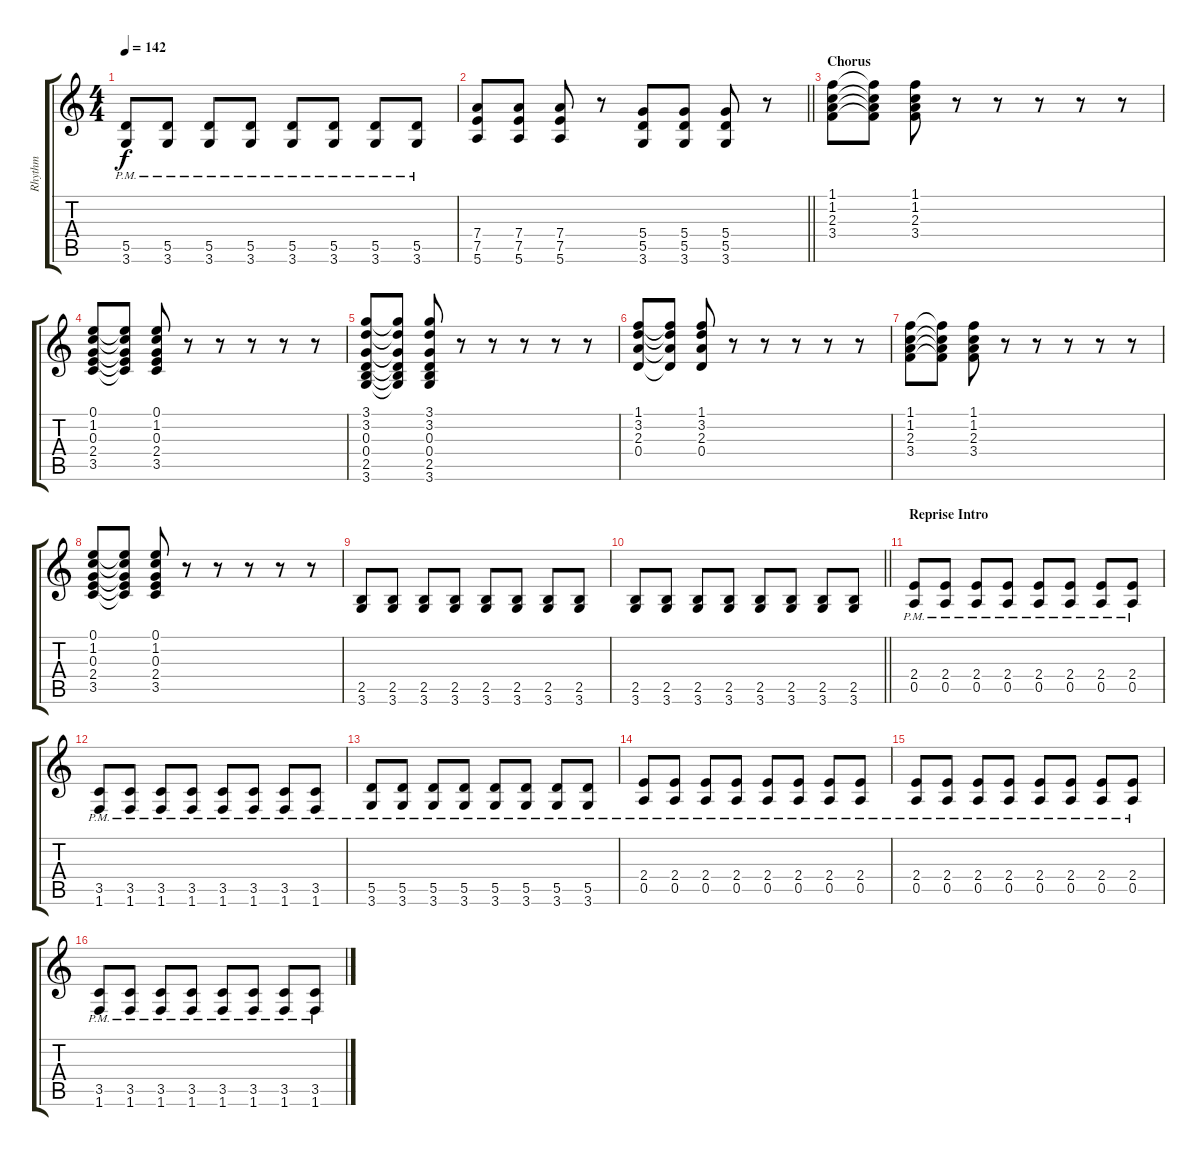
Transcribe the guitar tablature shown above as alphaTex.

\track ("Rhythm" "Rhythm") {instrument electricguitarclean}
\staff {score tabs}
\tuning (E4 B3 G3 D3 A2 E2) {hide}
\ts (4 4)
\tempo 142
\clef g2
\ks c
(5.5{pm} 3.6{pm}).8{dy f} (5.5{pm} 3.6{pm}).8 (5.5{pm} 3.6{pm}).8 (5.5{pm} 3.6{pm}).8 (5.5{pm} 3.6{pm}).8 (5.5{pm} 3.6{pm}).8 (5.5{pm} 3.6{pm}).8 (5.5{pm} 3.6{pm}).8 |
\barLineRight lightlight
(7.4 7.5 5.6).8 (7.4 7.5 5.6).8 (7.4 7.5 5.6).8 r.8 (5.4 5.5 3.6).8 (5.4 5.5 3.6).8 (5.4 5.5 3.6).8 r.8 |
\section ("" "Chorus")
(1.1 1.2 2.3 3.4).8 (1.1{t} 1.2{t} 2.3{t} 3.4{t}).8 (1.1 1.2 2.3 3.4).8 r.8 r.8 r.8 r.8 r.8 |
(0.1 1.2 0.3 2.4 3.5).8 (0.1{t} 1.2{t} 0.3{t} 2.4{t} 3.5{t}).8 (0.1 1.2 0.3 2.4 3.5).8 r.8 r.8 r.8 r.8 r.8 |
(3.1 3.2 0.3 0.4 2.5 3.6).8 (3.1{t} 3.2{t} 0.3{t} 0.4{t} 2.5{t} 3.6{t}).8 (3.1 3.2 0.3 0.4 2.5 3.6).8 r.8 r.8 r.8 r.8 r.8 |
(1.1 3.2 2.3 0.4).8 (1.1{t} 3.2{t} 2.3{t} 0.4{t}).8 (1.1 3.2 2.3 0.4).8 r.8 r.8 r.8 r.8 r.8 |
(1.1 1.2 2.3 3.4).8 (1.1{t} 1.2{t} 2.3{t} 3.4{t}).8 (1.1 1.2 2.3 3.4).8 r.8 r.8 r.8 r.8 r.8 |
(0.1 1.2 0.3 2.4 3.5).8 (0.1{t} 1.2{t} 0.3{t} 2.4{t} 3.5{t}).8 (0.1 1.2 0.3 2.4 3.5).8 r.8 r.8 r.8 r.8 r.8 |
(2.5 3.6).8 (2.5 3.6).8 (2.5 3.6).8 (2.5 3.6).8 (2.5 3.6).8 (2.5 3.6).8 (2.5 3.6).8 (2.5 3.6).8 |
\barLineRight lightlight
(2.5 3.6).8 (2.5 3.6).8 (2.5 3.6).8 (2.5 3.6).8 (2.5 3.6).8 (2.5 3.6).8 (2.5 3.6).8 (2.5 3.6).8 |
\section ("" "Reprise Intro")
(2.4{pm} 0.5{pm}).8 (2.4{pm} 0.5{pm}).8 (2.4{pm} 0.5{pm}).8 (2.4{pm} 0.5{pm}).8 (2.4{pm} 0.5{pm}).8 (2.4{pm} 0.5{pm}).8 (2.4{pm} 0.5{pm}).8 (2.4{pm} 0.5{pm}).8 |
(3.5{pm} 1.6{pm}).8 (3.5{pm} 1.6{pm}).8 (3.5{pm} 1.6{pm}).8 (3.5{pm} 1.6{pm}).8 (3.5{pm} 1.6{pm}).8 (3.5{pm} 1.6{pm}).8 (3.5{pm} 1.6{pm}).8 (3.5{pm} 1.6{pm}).8 |
(5.5{pm} 3.6{pm}).8 (5.5{pm} 3.6{pm}).8 (5.5{pm} 3.6{pm}).8 (5.5{pm} 3.6{pm}).8 (5.5{pm} 3.6{pm}).8 (5.5{pm} 3.6{pm}).8 (5.5{pm} 3.6{pm}).8 (5.5{pm} 3.6{pm}).8 |
(2.4{pm} 0.5{pm}).8 (2.4{pm} 0.5{pm}).8 (2.4{pm} 0.5{pm}).8 (2.4{pm} 0.5{pm}).8 (2.4{pm} 0.5{pm}).8 (2.4{pm} 0.5{pm}).8 (2.4{pm} 0.5{pm}).8 (2.4{pm} 0.5{pm}).8 |
(2.4{pm} 0.5{pm}).8 (2.4{pm} 0.5{pm}).8 (2.4{pm} 0.5{pm}).8 (2.4{pm} 0.5{pm}).8 (2.4{pm} 0.5{pm}).8 (2.4{pm} 0.5{pm}).8 (2.4{pm} 0.5{pm}).8 (2.4{pm} 0.5{pm}).8 |
(3.5{pm} 1.6{pm}).8 (3.5{pm} 1.6{pm}).8 (3.5{pm} 1.6{pm}).8 (3.5{pm} 1.6{pm}).8 (3.5{pm} 1.6{pm}).8 (3.5{pm} 1.6{pm}).8 (3.5{pm} 1.6{pm}).8 (3.5{pm} 1.6{pm}).8
